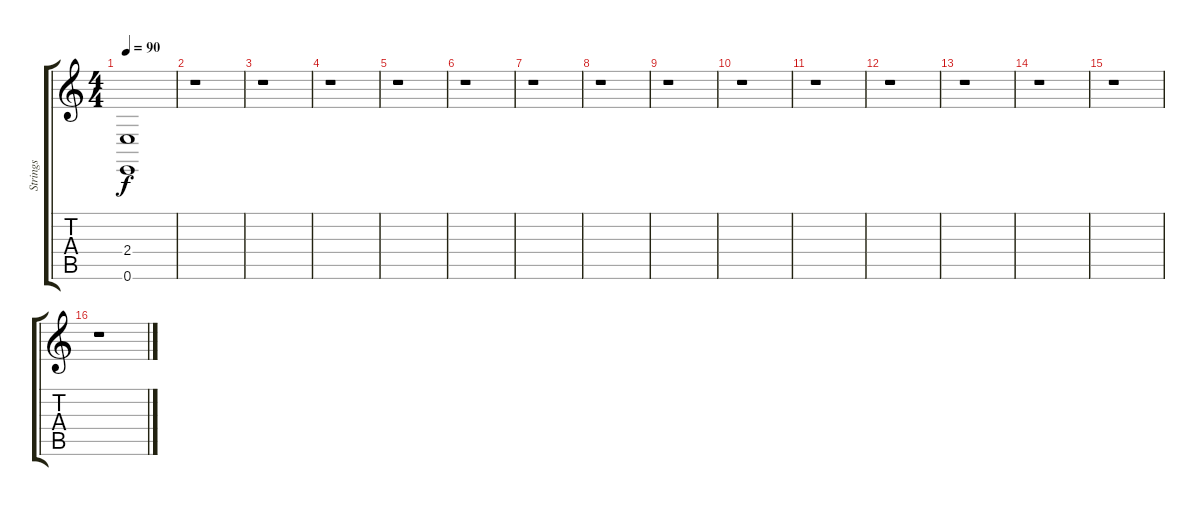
\track ("Strings" "Strings") {instrument stringensemble1}
\staff {score tabs}
\tuning (E4 B3 G3 D3 A2 E2) {hide}
\ts (4 4)
\tempo 90
\clef g2
\ks c
(2.4{t} 0.6{t}).1{dy f} |
r.1 |
r.1 |
r.1 |
r.1 |
r.1 |
r.1 |
r.1 |
r.1 |
r.1 |
r.1 |
r.1 |
r.1 |
r.1 |
r.1 |
r.1
